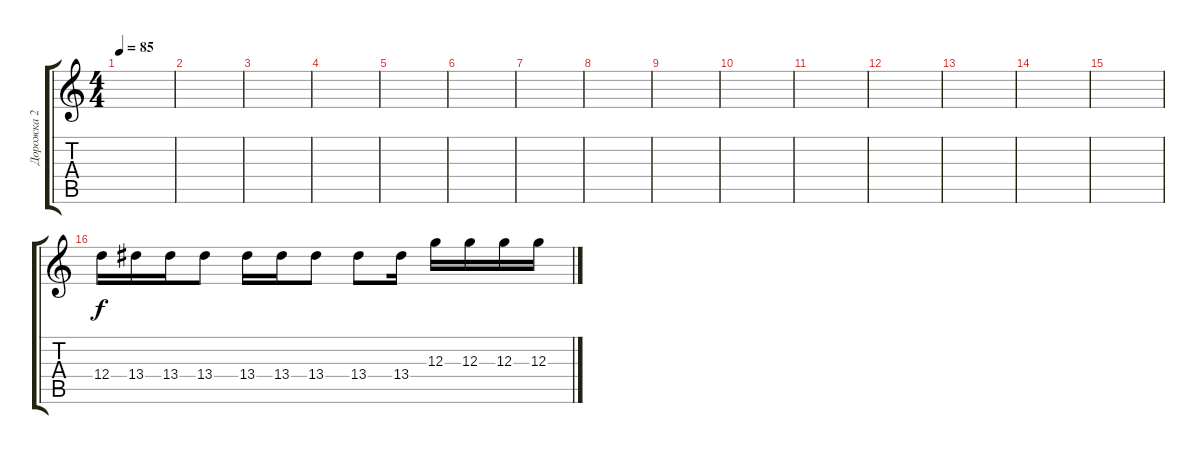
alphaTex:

\track ("Дорожка 2" "Дорожка 2") {instrument acousticguitarsteel}
\staff {score tabs}
\tuning (E4 B3 G3 D3 A2 E2) {hide}
\ts (4 4)
\tempo 85
\clef g2
\ks c
|
|
|
|
|
|
|
|
|
|
|
|
|
|
|
12.4.16{volume 16 instrument distortionguitar} 13.4.16 13.4.16 13.4.8 13.4.16 13.4.16 13.4.8 13.4.8 13.4.16 12.3.16 12.3.16 12.3.16 12.3.16
